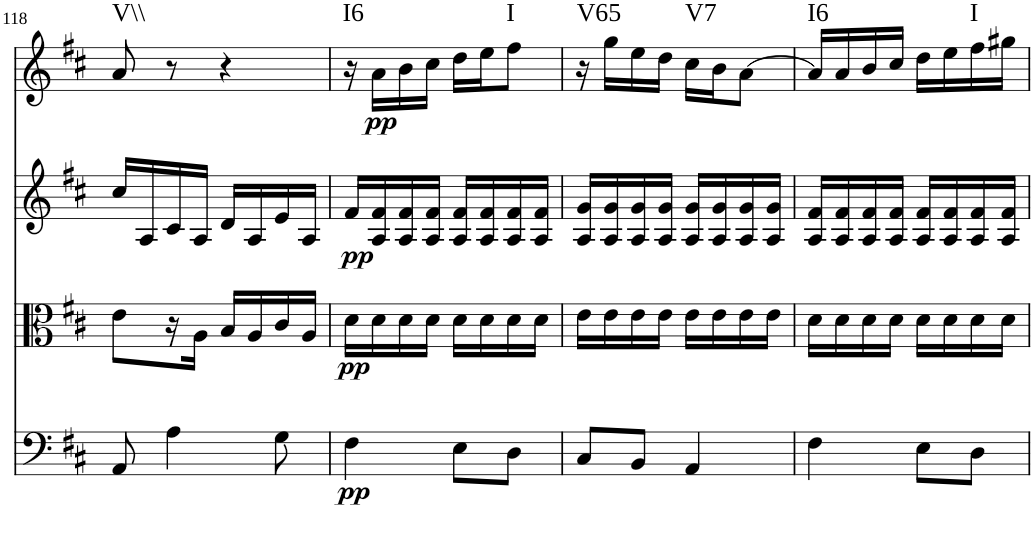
**kern	**dynam	**kern	**dynam	**kern	**dynam	**kern	**dynam	**harte
*part4	*part4	*part3	*part3	*part2	*part2	*part1	*part1	*part1
*staff4	*staff4	*staff3	*staff3	*staff2	*staff2	*staff1	*staff1	*
*I"Violoncello	*	*I"Viola	*	*I"Violin 2	*	*I"Violin 1	*	*
*I'Vc	*	*I'Vla	*	*I'Vln	*	*I'Vln	*	*
!!LO:PB:g=z
*clefF4	*	*clefC3	*	*clefG2	*	*clefG2	*	*
*k[f#c#]	*	*k[f#c#]	*	*k[f#c#]	*	*k[f#c#]	*	*
*D:	*	*D:	*	*D:	*	*D:	*	*
*M2/4	*	*M2/4	*	*M2/4	*	*M2/4	*	*
=118	=118	=118	=118	=118	=118	=118	=118	=118
!	!	!	!	!	!	!	!	!LO:H:kt=V\\
8AA/	.	8e\L	.	16cc#/LL	.	8a/	.	N
.	.	.	.	16A/	.	.	.	.
4A\	.	16r	.	16c#/	.	8r	.	.
.	.	16A\JJ	.	16A/JJ	.	.	.	.
.	.	16B/LL	.	16d/LL	.	4r	.	.
.	.	16A/	.	16A/	.	.	.	.
8G\	.	16c#/	.	16e/	.	.	.	.
.	.	16A/JJ	.	16A/JJ	.	.	.	.
=119	=119	=119	=119	=119	=119	=119	=119	=119
!	!LO:DY:b	!	!LO:DY:b	!	!LO:DY:b	!	!	!LO:H:kt=I6
4F#\	pp	16d\LL	pp	16f#/LL	pp	16r	.	N
!	!	!	!	!	!	!	!LO:DY:b	!
.	.	16d\	.	16A/ 16f#/	.	16a\LL	pp	.
.	.	16d\	.	16A/ 16f#/	.	16b\	.	.
.	.	16d\JJ	.	16A/ 16f#/JJ	.	16cc#\JJ	.	.
8E\L	.	16d\LL	.	16A/ 16f#/LL	.	16dd\LL	.	.
.	.	16d\	.	16A/ 16f#/	.	16ee\J	.	.
!	!	!	!	!	!	!	!	!LO:H:kt=I
8D\J	.	16d\	.	16A/ 16f#/	.	8ff#\J	.	N
.	.	16d\JJ	.	16A/ 16f#/JJ	.	.	.	.
=120	=120	=120	=120	=120	=120	=120	=120	=120
!	!	!	!	!	!	!	!	!LO:H:kt=V65
8C#/L	.	16e\LL	.	16A/ 16g/LL	.	16r	.	N
.	.	16e\	.	16A/ 16g/	.	16gg\LL	.	.
8BB/J	.	16e\	.	16A/ 16g/	.	16ee\	.	.
.	.	16e\JJ	.	16A/ 16g/JJ	.	16dd\JJ	.	.
!	!	!	!	!	!	!	!	!LO:H:kt=V7
4AA/	.	16e\LL	.	16A/ 16g/LL	.	16cc#\LL	.	N
.	.	16e\	.	16A/ 16g/	.	16b\J	.	.
.	.	16e\	.	16A/ 16g/	.	[8a\J	.	.
.	.	16e\JJ	.	16A/ 16g/JJ	.	.	.	.
=121	=121	=121	=121	=121	=121	=121	=121	=121
!	!	!	!	!	!	!	!	!LO:H:kt=I6
4F#\	.	16d\LL	.	16A/ 16f#/LL	.	16a/LL]	.	N
.	.	16d\	.	16A/ 16f#/	.	16a/	.	.
.	.	16d\	.	16A/ 16f#/	.	16b/	.	.
.	.	16d\JJ	.	16A/ 16f#/JJ	.	16cc#/JJ	.	.
8E\L	.	16d\LL	.	16A/ 16f#/LL	.	16dd\LL	.	.
.	.	16d\	.	16A/ 16f#/	.	16ee\	.	.
!	!	!	!	!	!	!	!	!LO:H:kt=I
8D\J	.	16d\	.	16A/ 16f#/	.	16ff#\	.	N
.	.	16d\JJ	.	16A/ 16f#/JJ	.	16gg#X\JJ	.	.
=	=	=	=	=	=	=	=	=
*-	*-	*-	*-	*-	*-	*-	*-	*-
